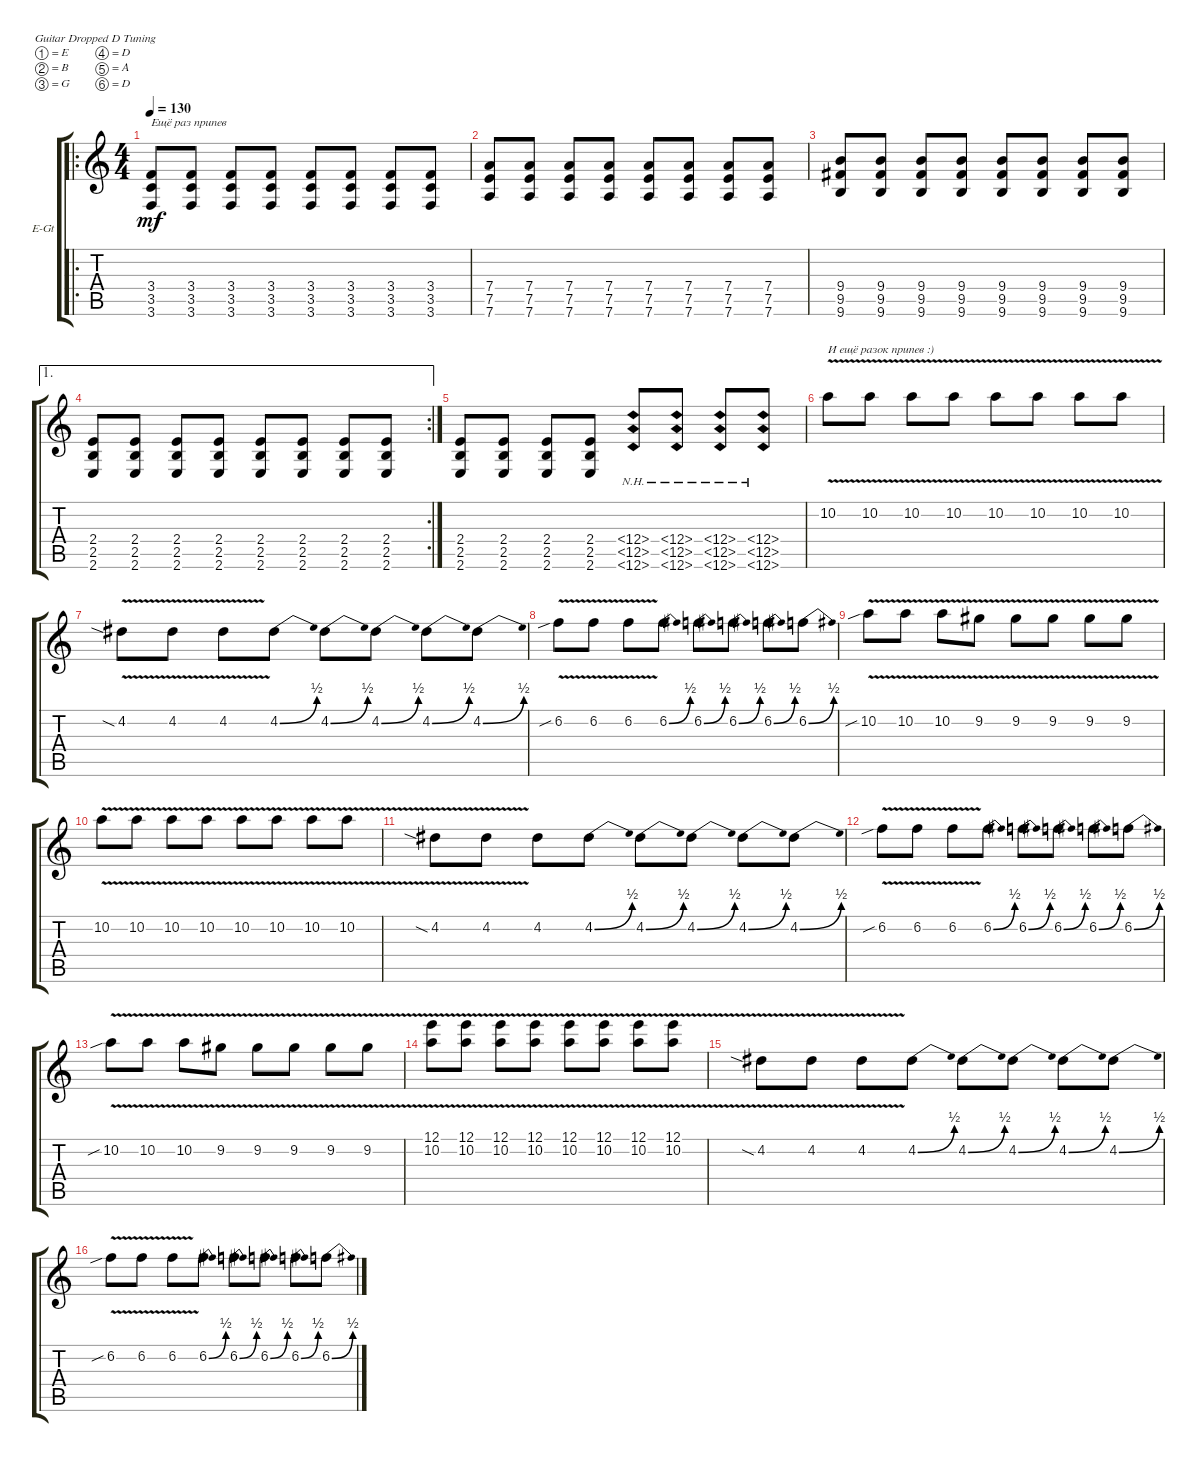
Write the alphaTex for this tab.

\defaultSystemsLayout 4
\bracketExtendMode groupsimilarinstruments
\firstSystemTrackNameOrientation horizontal
\otherSystemsTrackNameOrientation horizontal
\track ("Electric Guitar (Drive)" "E-Gt") {instrument overdrivenguitar}
\staff {score tabs}
\tuning (E4 B3 G3 D3 A2 D2)
\ro
\ts (4 4)
\tempo 130
\clef g2
\ks c
(3.6 3.5 3.4).8{txt "Ещё раз припев" dy mf} (3.6 3.5 3.4).8 (3.6 3.5 3.4).8 (3.6 3.5 3.4).8 (3.6 3.5 3.4).8 (3.6 3.5 3.4).8 (3.6 3.5 3.4).8 (3.6 3.5 3.4).8 |
(7.4 7.5 7.6).8 (7.4 7.5 7.6).8 (7.4 7.5 7.6).8 (7.4 7.5 7.6).8 (7.4 7.5 7.6).8 (7.4 7.5 7.6).8 (7.4 7.5 7.6).8 (7.4 7.5 7.6).8 |
(9.6 9.5 9.4).8 (9.6 9.5 9.4).8 (9.6 9.5 9.4).8 (9.6 9.5 9.4).8 (9.6 9.5 9.4).8 (9.6 9.5 9.4).8 (9.6 9.5 9.4).8 (9.6 9.5 9.4).8 |
\ae 1
\rc 2
(2.6 2.5 2.4).8 (2.6 2.5 2.4).8 (2.6 2.5 2.4).8 (2.6 2.5 2.4).8 (2.6 2.5 2.4).8 (2.6 2.5 2.4).8 (2.6 2.5 2.4).8 (2.6 2.5 2.4).8 |
(2.6 2.5 2.4).8 (2.6 2.5 2.4).8 (2.6 2.5 2.4).8 (2.6 2.5 2.4).8 (12.6{nh} 12.5{nh} 12.4{nh}).8 (12.6{nh} 12.5{nh} 12.4{nh}).8 (12.6{nh} 12.5{nh} 12.4{nh}).8 (12.6{nh} 12.5{nh} 12.4{nh}).8 |
10.2{v}.8{txt "И ещё разок припев :)"} 10.2{v}.8 10.2{v}.8 10.2{v}.8 10.2{v}.8 10.2{v}.8 10.2{v}.8 10.2{v}.8 |
4.2{v sia}.8 4.2{v}.8 4.2{v}.8 4.2{be (bend 0 0 13.799999999999999 2)}.8 4.2{be (bend 0 0 14.399999999999999 2)}.8 4.2{be (bend 0 0 13.799999999999999 2)}.8 4.2{be (bend 0 0 14.399999999999999 2)}.8 4.2{be (bend 0 0 15.6 2)}.8 |
6.2{v sib}.8 6.2{v}.8 6.2{v}.8 6.2{be (bend 0 0 14.399999999999999 2)}.8 6.2{be (bend 0 0 13.799999999999999 2)}.8 6.2{be (bend 0 0 15.6 2)}.8 6.2{be (bend 0 0 13.799999999999999 2)}.8 6.2{be (bend 0 0 15 2)}.8 |
10.2{v sib}.8 10.2{v}.8 10.2{v}.8 9.2{v}.8 9.2{v}.8 9.2{v}.8 9.2{v}.8 9.2{v}.8 |
10.2{v}.8 10.2{v}.8 10.2{v}.8 10.2{v}.8 10.2{v}.8 10.2{v}.8 10.2{v}.8 10.2{v}.8 |
4.2{v sia}.8 4.2{v}.8 4.2.8 4.2{be (bend 0 0 13.799999999999999 2)}.8 4.2{be (bend 0 0 14.399999999999999 2)}.8 4.2{be (bend 0 0 13.799999999999999 2)}.8 4.2{be (bend 0 0 14.399999999999999 2)}.8 4.2{be (bend 0 0 14.399999999999999 2)}.8 |
6.2{v sib}.8 6.2{v}.8 6.2{v}.8 6.2{be (bend 0 0 15 2)}.8 6.2{be (bend 0 0 13.799999999999999 2)}.8 6.2{be (bend 0 0 15.6 2)}.8 6.2{be (bend 0 0 13.799999999999999 2)}.8 6.2{be (bend 0 0 15.6 2)}.8 |
10.2{v sib}.8 10.2{v}.8 10.2{v}.8 9.2{v}.8 9.2{v}.8 9.2{v}.8 9.2{v}.8 9.2{v}.8 |
(10.2{v} 12.1).8 (10.2{v} 12.1).8 (10.2{v} 12.1).8 (10.2{v} 12.1).8 (10.2{v} 12.1).8 (10.2{v} 12.1).8 (10.2{v} 12.1).8 (10.2{v} 12.1).8 |
4.2{v sia}.8 4.2{v}.8 4.2{v}.8 4.2{be (bend 0 0 13.799999999999999 2)}.8 4.2{be (bend 0 0 14.399999999999999 2)}.8 4.2{be (bend 0 0 13.799999999999999 2)}.8 4.2{be (bend 0 0 14.399999999999999 2)}.8 4.2{be (bend 0 0 15.6 2)}.8 |
6.2{v sib}.8 6.2{v}.8 6.2{v}.8 6.2{be (bend 0 0 14.399999999999999 2)}.8 6.2{be (bend 0 0 13.799999999999999 2)}.8 6.2{be (bend 0 0 15.6 2)}.8 6.2{be (bend 0 0 13.799999999999999 2)}.8 6.2{be (bend 0 0 15 2)}.8
